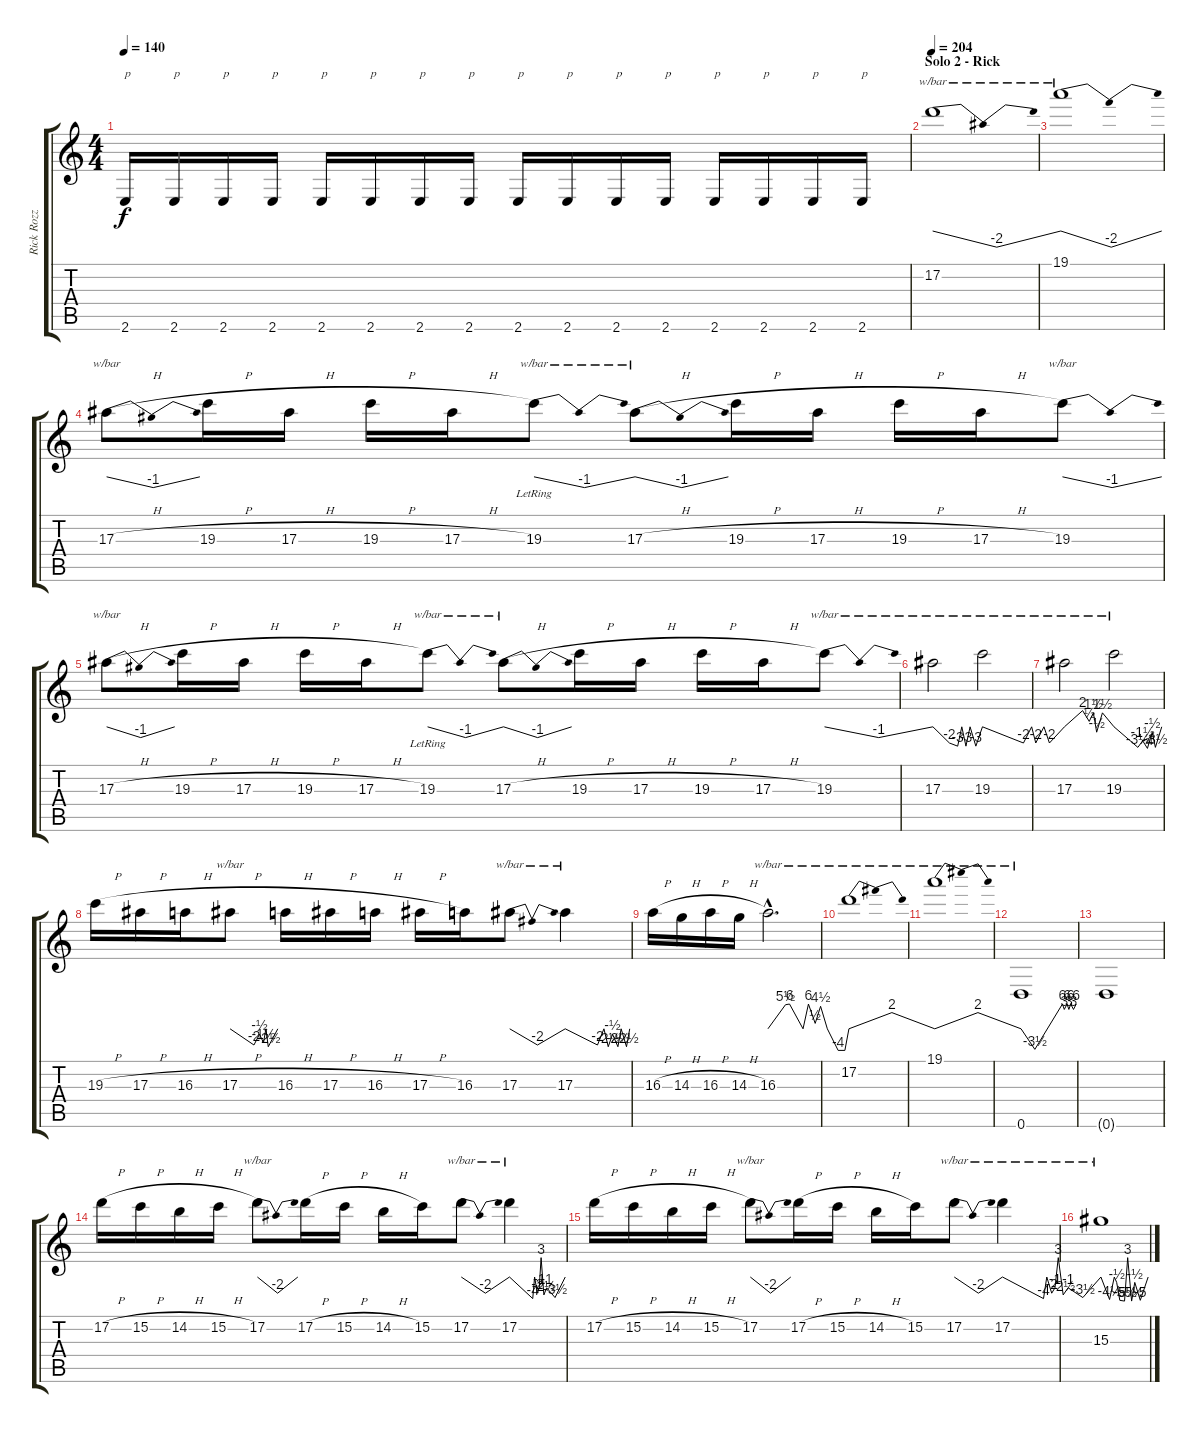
\track ("Rick Rozz" "Rick Rozz") {instrument distortionguitar}
\staff {score tabs}
\tuning (D4 A3 F3 C3 G2 D2) {hide}
\ts (4 4)
\tempo 140
\clef g2
\ks c
2.6.16{txt "p" dy f} 2.6.16{txt "p"} 2.6.16{txt "p"} 2.6.16{txt "p"} 2.6.16{txt "p"} 2.6.16{txt "p"} 2.6.16{txt "p"} 2.6.16{txt "p"} 2.6.16{txt "p"} 2.6.16{txt "p"} 2.6.16{txt "p"} 2.6.16{txt "p"} 2.6.16{txt "p"} 2.6.16{txt "p"} 2.6.16{txt "p"} 2.6.16{txt "p"} |
\section ("" "Solo 2 - Rick")
\tempo 204
17.2.1{tbe (dip default 0 0 30 -8 60 0)} |
19.1.1{tbe (dip default 0 0 30 -8 60 0)} |
17.3{h}.8{tbe (dip default 0 0 30 -4 60 0)} 19.3{h}.16 17.3{h}.16 19.3{h}.16 17.3{h}.16 19.3{lr}.8{tbe (dip default 0 0 30 -4 60 0)} 17.3{h}.8{tbe (dip default 0 0 30 -4 60 0)} 19.3{h}.16 17.3{h}.16 19.3{h}.16 17.3{h}.16 19.3.8{tbe (dip default 0 0 30 -4 60 0)} |
17.3{h}.8{tbe (dip default 0 0 30 -4 60 0)} 19.3{h}.16 17.3{h}.16 19.3{h}.16 17.3{h}.16 19.3{lr}.8{tbe (dip default 0 0 30 -4 60 0)} 17.3{h}.8{tbe (dip default 0 0 30 -4 60 0)} 19.3{h}.16 17.3{h}.16 19.3{h}.16 17.3{h}.16 19.3.8{tbe (dip default 0 0 30 -4 60 0)} |
17.3.2{tbe (custom default 0 0 20 -8 30 -12 35 0 40 -12 45 0 52 -12 60 0)} 19.3.2{tbe (custom default 0 0 30 -8 36 0 39 -8 45 0 49 -8 60 0)} |
17.3.2{tbe (custom default 0 0 22 8 30 2 35 6 39 -2 46 6 60 0)} 19.3.2{tbe (custom default 0 0 30 -14 36 -6 42 -16 48 -2 52 -14 60 0)} |
19.3{h}.16 17.3{h}.16 16.3{h}.16 17.3{h}.8{tbe (custom default 0 0 30 -8 37 -2 42 -6 45 0 48 -10 60 0)} 16.3{h}.16 17.3{h}.16 16.3{h}.16 17.3{h}.16 16.3.16 17.3.8{tbe (dip default 0 0 30 -8 60 0)} 17.3.4{tbe (custom default 0 0 30 -8 36 0 40 -10 44 -2 49 -10 52 0 57 -10 60 0)} |
16.3{h}.16 14.3{h}.16 16.3{h}.16 14.3{h}.16 16.3{hac}.2{d tbe (custom default 0 0 13 22 16 24 26 0 30 24 35 2 39 18 44 0 52 -16 57 -16 60 0)} |
17.2.1{tbe (dip default 0 0 30 8 60 0)} |
19.1.1{tbe (dip default 0 0 30 8 60 0)} |
0.6.1{tbe (custom default 0 0 15 -14 45 24 47 12 50 24 52 12 54 24 57 12 60 24)} |
0.6{t}.1 |
17.2{h}.16 15.2{h}.16 14.2{h}.16 15.2{h}.16 17.2.8{tbe (dip default 0 0 30 -8 60 0)} 17.2{h}.16 15.2{h}.16 14.2{h}.16 15.2.16 17.2.8{tbe (dip default 0 0 30 -8 60 0)} 17.2.4{tbe (custom default 0 0 25 -16 27 0 30 -8 32 -4 34 12 37 -10 40 -4 49 -14 60 0)} |
17.2{h}.16 15.2{h}.16 14.2{h}.16 15.2{h}.16 17.2.8{tbe (dip default 0 0 30 -8 60 0)} 17.2{h}.16 15.2{h}.16 14.2{h}.16 15.2.16 17.2.8{tbe (dip default 0 0 30 -8 60 0)} 17.2.4{tbe (custom default 0 0 25 -16 27 0 30 -8 32 -4 34 12 37 -10 40 -4 49 -14 60 0)} |
15.3.1{tbe (custom default 0 0 11 -18 17 0 20 -2 24 -20 30 -22 34 12 39 -22 43 -2 50 -20 60 0)}
